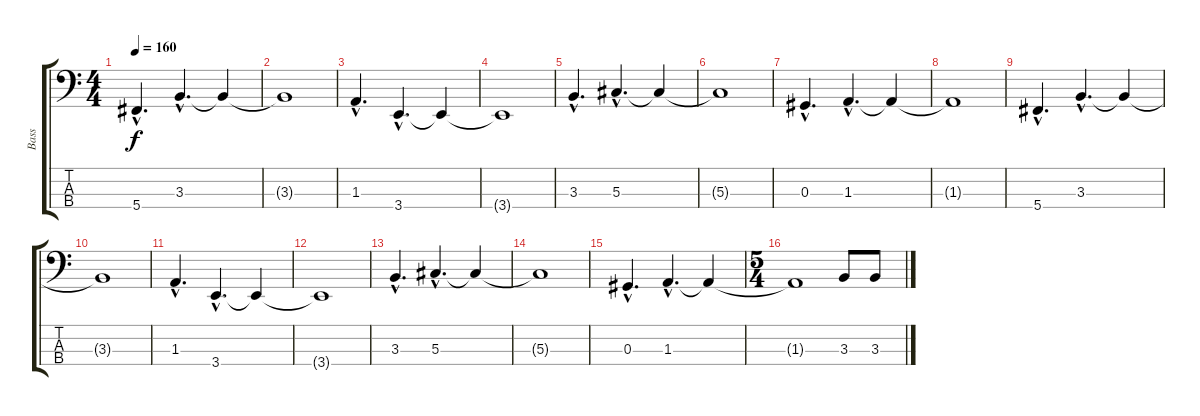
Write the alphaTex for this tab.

\track ("Bass" "Bass") {instrument electricbasspick}
\staff {score tabs}
\tuning (Gb2 Db2 Ab1 Db1) {hide}
\ts (4 4)
\tempo 160
\clef f4
\ks c
5.4{hac}.4{d dy f} 3.3{hac}.4{d} 3.3{t}.4 |
3.3{t}.1 |
1.3{hac}.4{d} 3.4{hac}.4{d} 3.4{t}.4 |
3.4{t}.1 |
3.3{hac}.4{d} 5.3{hac}.4{d} 5.3{t}.4 |
5.3{t}.1 |
0.3{hac}.4{d} 1.3{hac}.4{d} 1.3{t}.4 |
1.3{t}.1 |
5.4{hac}.4{d} 3.3{hac}.4{d} 3.3{t}.4 |
3.3{t}.1 |
1.3{hac}.4{d} 3.4{hac}.4{d} 3.4{t}.4 |
3.4{t}.1 |
3.3{hac}.4{d} 5.3{hac}.4{d} 5.3{t}.4 |
5.3{t}.1 |
0.3{hac}.4{d} 1.3{hac}.4{d} 1.3{t}.4 |
\ts (5 4)
1.3{t}.1 3.3.8 3.3.8
